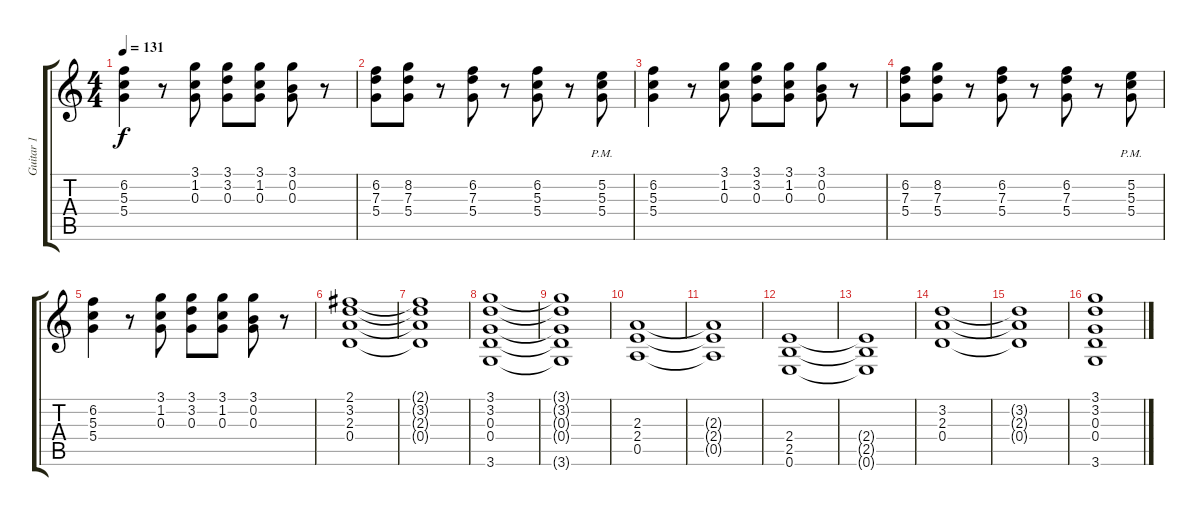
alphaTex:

\track ("Guitar 1" "Guitar 1") {instrument overdrivenguitar}
\staff {score tabs}
\tuning (E4 B3 G3 D3 A2 E2) {hide}
\ts (4 4)
\tempo 131
\clef g2
\ks c
(6.2 5.3 5.4).4{dy f} r.8 (3.1 1.2 0.3).8 (3.1 3.2 0.3).8 (3.1 1.2 0.3).8 (3.1 0.2 0.3).8 r.8 |
(6.2 7.3 5.4).8 (8.2 7.3 5.4).8 r.8 (6.2 7.3 5.4).8 r.8 (6.2 5.3 5.4).8 r.8 (5.2{pm} 5.3{pm} 5.4{pm}).8 |
(6.2 5.3 5.4).4 r.8 (3.1 1.2 0.3).8 (3.1 3.2 0.3).8 (3.1 1.2 0.3).8 (3.1 0.2 0.3).8 r.8 |
(6.2 7.3 5.4).8 (8.2 7.3 5.4).8 r.8 (6.2 7.3 5.4).8 r.8 (6.2 7.3 5.4).8 r.8 (5.2{pm} 5.3{pm} 5.4{pm}).8 |
(6.2 5.3 5.4).4 r.8 (3.1 1.2 0.3).8 (3.1 3.2 0.3).8 (3.1 1.2 0.3).8 (3.1 0.2 0.3).8 r.8 |
(2.1 3.2 2.3 0.4).1 |
(2.1{t} 3.2{t} 2.3{t} 0.4{t}).1 |
(3.1 3.2 0.3 0.4 3.6).1 |
(3.1{t} 3.2{t} 0.3{t} 0.4{t} 3.6{t}).1 |
(2.3 2.4 0.5).1 |
(2.3{t} 2.4{t} 0.5{t}).1 |
(2.4 2.5 0.6).1 |
(2.4{t} 2.5{t} 0.6{t}).1 |
(3.2 2.3 0.4).1 |
(3.2{t} 2.3{t} 0.4{t}).1 |
(3.1 3.2 0.3 0.4 3.6).1
